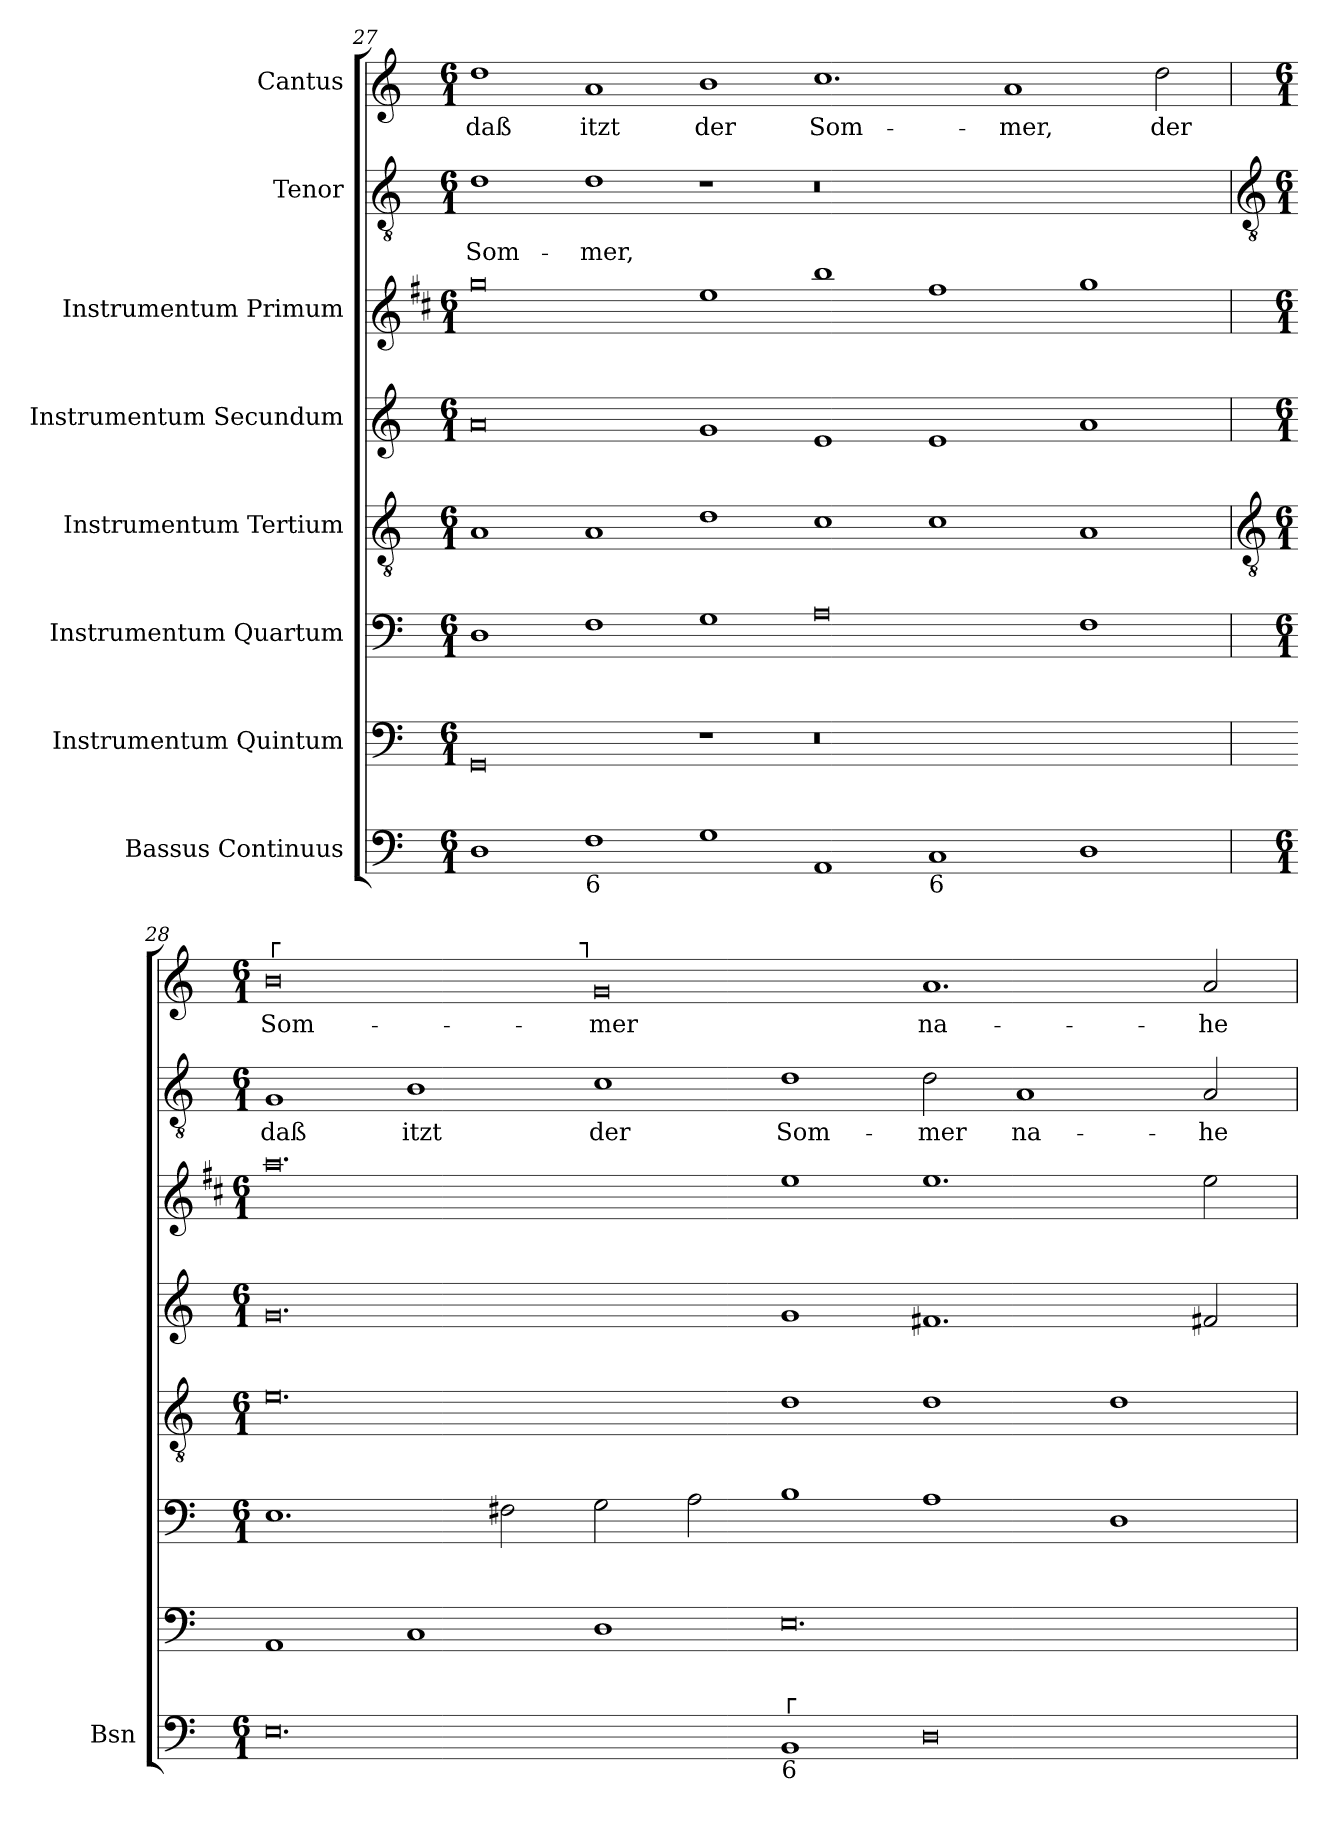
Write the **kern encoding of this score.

**kern	**kern	**kern	**kern	**kern	**kern	**kern	**text	**kern	**text
*part8	*part7	*part6	*part5	*part4	*part3	*part2	*part2	*part1	*part1
*staff8	*staff7	*staff6	*staff5	*staff4	*staff3	*staff2	*staff2	*staff1	*staff1
*I"Bassus Continuus	*I"Instrumentum Quintum	*I"Instrumentum Quartum	*I"Instrumentum Tertium	*I"Instrumentum Secundum	*I"Instrumentum Primum	*I"Tenor	*	*I"Cantus	*
*I'Bsn	*	*	*	*	*	*	*	*	*
*clefF4	*clefF4	*clefF4	*clefGv2	*clefG2	*clefG2	*clefGv2	*	*clefG2	*
*	*	*	*	*	*ITrd1c2	*	*	*	*
*k[]	*k[]	*k[]	*k[]	*k[]	*k[]	*k[]	*	*k[]	*
*C:	*C:	*C:	*C:	*C:	*C:	*C:	*	*C:	*
*M6/1	*M6/1	*M6/1	*M6/1	*M6/1	*M6/1	*M6/1	*	*M6/1	*
=27	=27	=27	=27	=27	=27	=27	=27	=27	=27
!	!	!	!	!	!	!	!LO:LY:b	!	!LO:LY:b
1D	0GG	1D	1A	0a	0ff	1d	Som-	1dd	daß
!LO:TX:b:t=6	!	!	!	!	!	!	!	!	!
!	!	!	!	!	!	!	!LO:LY:b	!	!LO:LY:b
1F	.	1F	1A	.	.	1d	-mer,	1a	itzt
!	!	!	!	!	!	!	!	!	!LO:LY:b
1G	1r	1G	1d	1g	1dd	1r	.	1b	der
!	!	!	!	!	!	!	!	!	!LO:LY:b
1AA	0.r	0A	1c	1e	1aa	0.r	.	1.cc	Som-
!LO:TX:b:t=6	!	!	!	!	!	!	!	!	!
1C	.	.	1c	1e	1ee	.	.	.	.
!	!	!	!	!	!	!	!	!	!LO:LY:b
.	.	.	.	.	.	.	.	1a	-mer,
1D	.	1F	1A	1a	1ff	.	.	.	.
!	!	!	!	!	!	!	!	!	!LO:LY:b
.	.	.	.	.	.	.	.	2dd	der
!!LO:LB:g=z
=28	=28	=28	=28	=28	=28	=28	=28	=28	=28
*	*	*	*clefGv2	*	*	*clefGv2	*	*	*
*M6/1	*	*M6/1	*M6/1	*M6/1	*M6/1	*M6/1	*	*M6/1	*
!	!	!	!	!	!	!	!	!LO:TX:a:t=┌	!
!	!	!	!	!	!	!	!LO:LY:b	!	!LO:LY:b
0.E	1AA	1.E	0.e	0.g	0.gg	1G	daß	0b	Som-
!	!	!	!	!	!	!	!LO:LY:b	!	!
.	1C	.	.	.	.	1B	itzt	.	.
.	.	2F#X	.	.	.	.	.	.	.
!	!	!	!	!	!	!	!	!LO:TX:a:rj:t=┐	!
!	!	!	!	!	!	!	!LO:LY:b	!	!LO:LY:b
.	1D	2G	.	.	.	1c	der	0g	-mer
.	.	2A	.	.	.	.	.	.	.
!LO:TX:a:t=┌	!	!	!	!	!	!	!	!	!
!LO:TX:b:t=6	!	!	!	!	!	!	!	!	!
!	!	!	!	!	!	!	!LO:LY:b	!	!
1BB	0.E	1B	1d	1g	1dd	1d	Som-	.	.
!	!	!	!	!	!	!	!LO:LY:b	!	!LO:LY:b
0D	.	1A	1d	1.f#X	1.dd	2d	-mer	1.a	na-
!	!	!	!	!	!	!	!LO:LY:b	!	!
.	.	.	.	.	.	1A	na-	.	.
.	.	1D	1d	.	.	.	.	.	.
!	!	!	!	!	!	!	!LO:LY:b	!	!LO:LY:b
.	.	.	.	2f#X	2dd	2A	-he	2a	-he
=	=	=	=	=	=	=	=	=	=
*-	*-	*-	*-	*-	*-	*-	*-	*-	*-
